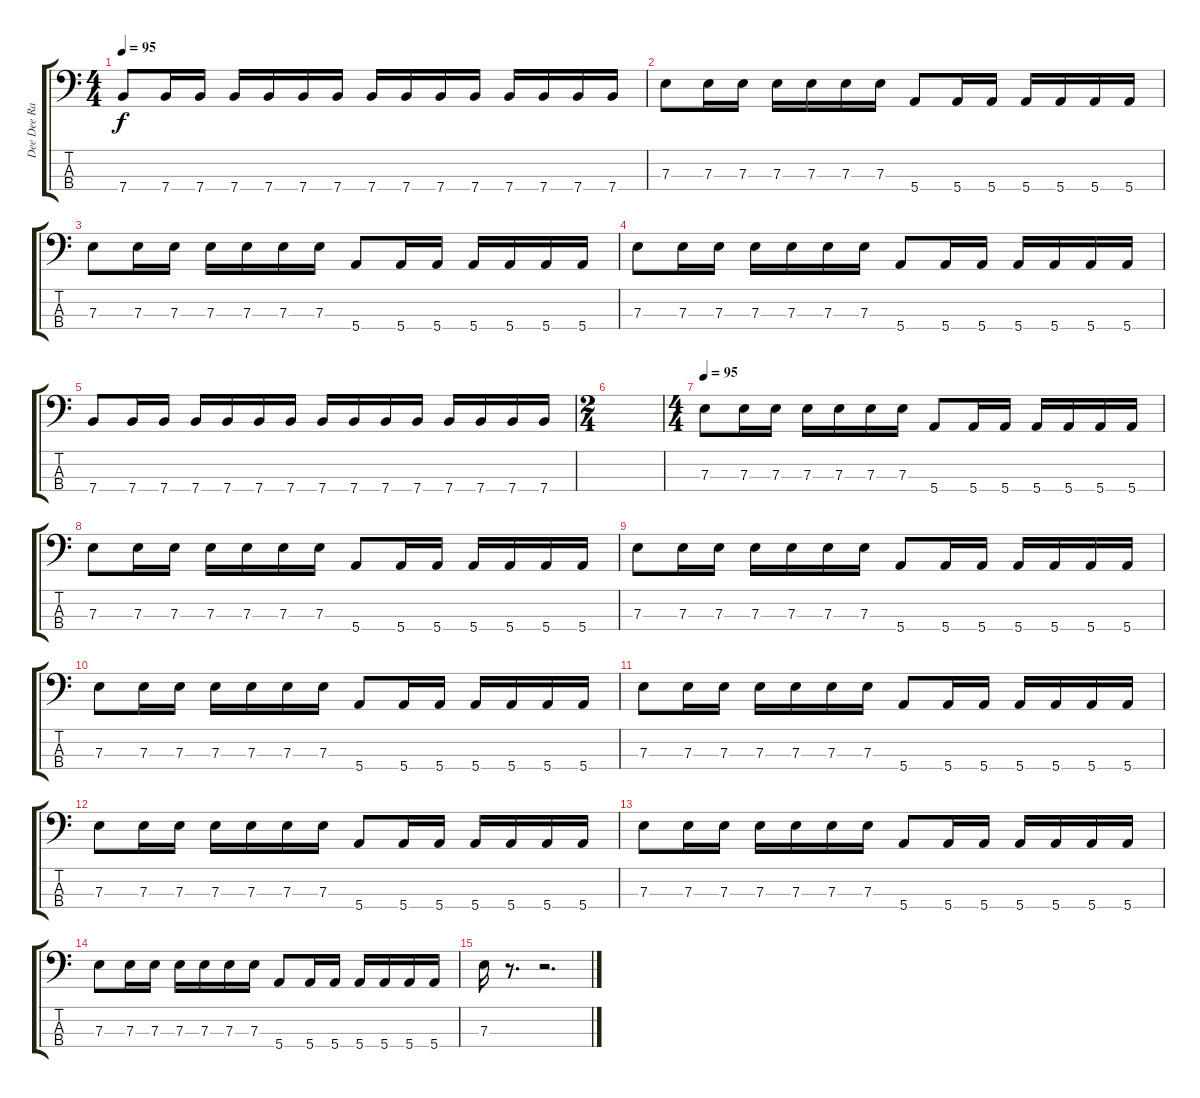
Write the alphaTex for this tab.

\track ("Dee Dee Ramone (Bass)" "Dee Dee Ra") {instrument electricbasspick}
\staff {score tabs}
\tuning (G2 D2 A1 E1) {hide}
\ts (4 4)
\tempo 95
\clef f4
\ks c
7.4.8{dy f} 7.4.16 7.4.16 7.4.16 7.4.16 7.4.16 7.4.16 7.4.16 7.4.16 7.4.16 7.4.16 7.4.16 7.4.16 7.4.16 7.4.16 |
7.3.8 7.3.16 7.3.16 7.3.16 7.3.16 7.3.16 7.3.16 5.4.8 5.4.16 5.4.16 5.4.16 5.4.16 5.4.16 5.4.16 |
7.3.8 7.3.16 7.3.16 7.3.16 7.3.16 7.3.16 7.3.16 5.4.8 5.4.16 5.4.16 5.4.16 5.4.16 5.4.16 5.4.16 |
7.3.8 7.3.16 7.3.16 7.3.16 7.3.16 7.3.16 7.3.16 5.4.8 5.4.16 5.4.16 5.4.16 5.4.16 5.4.16 5.4.16 |
7.4.8 7.4.16 7.4.16 7.4.16 7.4.16 7.4.16 7.4.16 7.4.16 7.4.16 7.4.16 7.4.16 7.4.16 7.4.16 7.4.16 7.4.16 |
\ts (2 4)
|
\ts (4 4)
\tempo 95
7.3.8 7.3.16 7.3.16 7.3.16 7.3.16 7.3.16 7.3.16 5.4.8 5.4.16 5.4.16 5.4.16 5.4.16 5.4.16 5.4.16 |
7.3.8 7.3.16 7.3.16 7.3.16 7.3.16 7.3.16 7.3.16 5.4.8 5.4.16 5.4.16 5.4.16 5.4.16 5.4.16 5.4.16 |
7.3.8 7.3.16 7.3.16 7.3.16 7.3.16 7.3.16 7.3.16 5.4.8 5.4.16 5.4.16 5.4.16 5.4.16 5.4.16 5.4.16 |
7.3.8 7.3.16 7.3.16 7.3.16 7.3.16 7.3.16 7.3.16 5.4.8 5.4.16 5.4.16 5.4.16 5.4.16 5.4.16 5.4.16 |
7.3.8 7.3.16 7.3.16 7.3.16 7.3.16 7.3.16 7.3.16 5.4.8 5.4.16 5.4.16 5.4.16 5.4.16 5.4.16 5.4.16 |
7.3.8 7.3.16 7.3.16 7.3.16 7.3.16 7.3.16 7.3.16 5.4.8 5.4.16 5.4.16 5.4.16 5.4.16 5.4.16 5.4.16 |
7.3.8 7.3.16 7.3.16 7.3.16 7.3.16 7.3.16 7.3.16 5.4.8 5.4.16 5.4.16 5.4.16 5.4.16 5.4.16 5.4.16 |
7.3.8 7.3.16 7.3.16 7.3.16 7.3.16 7.3.16 7.3.16 5.4.8 5.4.16 5.4.16 5.4.16 5.4.16 5.4.16 5.4.16 |
7.3.16 r.8{d} r.2{d}
